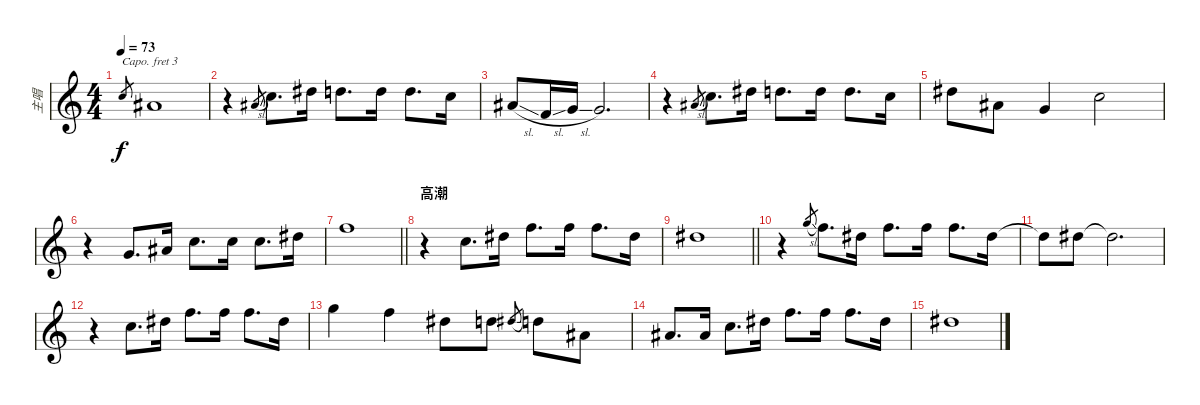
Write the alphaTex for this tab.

\track ("主唱" "主唱") {instrument acousticguitarsteel}
\staff {score}
\capo 3
\tuning (E4 B3 G3 D3 A2 E2) {hide}
\ts (4 4)
\tempo 73
\clef g2
\ks c
2.3.8{gr dy f} 0.3.1 |
r.4 0.3{sl}.8{gr} 2.3.8{d} 1.2.16 0.2.8{d} 0.2.16 0.2.8{d} 2.3.16 |
5.4{sl}.8 0.4{sl}.16 2.4{sl}.16 2.4.2{d} |
r.4 0.3{sl}.8{gr} 2.3.8{d} 1.2.16 0.2.8{d} 0.2.16 0.2.8{d} 2.3.16 |
1.2.8 0.3.8 2.4.4 2.3.2 |
r.4 2.4.8{d} 0.3.16 2.3.8{d} 2.3.16 2.3.8{d} 1.2.16 |
\barLineRight lightlight
3.2.1 |
\section ("" "高潮")
r.4 2.3.8{d} 1.2.16 3.2.8{d} 3.2.16 3.2.8{d} 1.2.16 |
\barLineRight lightlight
1.2.1 |
r.4 5.2{sl}.8{gr} 3.2.8{d} 1.2.16 3.2.8{d} 3.2.16 3.2.8{d} 1.2.16 |
1.2{t}.8 1.2.8 1.2{t}.2{d} |
r.4 2.3.8{d} 1.2.16 3.2.8{d} 3.2.16 3.2.8{d} 1.2.16 |
0.1.4 3.2.4 1.2.8 0.2.8 1.2{sl}.8{gr} 0.2.8 0.3.8 |
0.3.8{d} 0.3.16 2.3.8{d} 1.2.16 3.2.8{d} 3.2.16 3.2.8{d} 1.2.16 |
1.2.1
